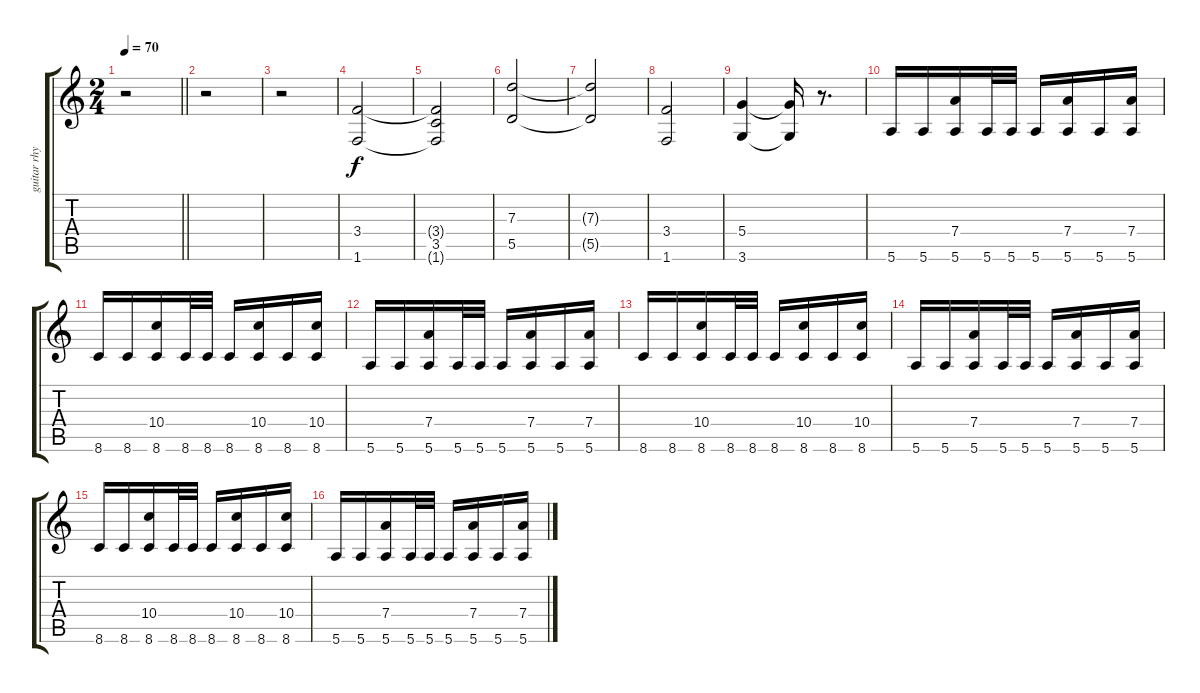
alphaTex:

\track ("guitar rhythm right" "guitar rhy") {instrument distortionguitar}
\staff {score tabs}
\tuning (E4 B3 G3 D3 A2 E2) {hide}
\ts (2 4)
\tempo 70
\clef g2
\barLineRight lightlight
\ks c
r.2{dy f volume 0 instrument distortionguitar} |
r.2 |
r.2 |
(3.4 1.6).2{volume 12} |
(3.4{t} 3.5 1.6{t}).2 |
(7.3 5.5).2 |
(7.3{t} 5.5{t}).2 |
(3.4 1.6).2 |
(5.4 3.6).4 (5.4{t} 3.6{t}).16 r.8{d} |
5.6.16 5.6.16 (7.4 5.6).16 5.6.32 5.6.32 5.6.16 (7.4 5.6).16 5.6.16 (7.4 5.6).16 |
8.6.16 8.6.16 (10.4 8.6).16 8.6.32 8.6.32 8.6.16 (10.4 8.6).16 8.6.16 (10.4 8.6).16 |
5.6.16 5.6.16 (7.4 5.6).16 5.6.32 5.6.32 5.6.16 (7.4 5.6).16 5.6.16 (7.4 5.6).16 |
8.6.16 8.6.16 (10.4 8.6).16 8.6.32 8.6.32 8.6.16 (10.4 8.6).16 8.6.16 (10.4 8.6).16 |
5.6.16 5.6.16 (7.4 5.6).16 5.6.32 5.6.32 5.6.16 (7.4 5.6).16 5.6.16 (7.4 5.6).16 |
8.6.16 8.6.16 (10.4 8.6).16 8.6.32 8.6.32 8.6.16 (10.4 8.6).16 8.6.16 (10.4 8.6).16 |
5.6.16 5.6.16 (7.4 5.6).16 5.6.32 5.6.32 5.6.16 (7.4 5.6).16 5.6.16 (7.4 5.6).16
